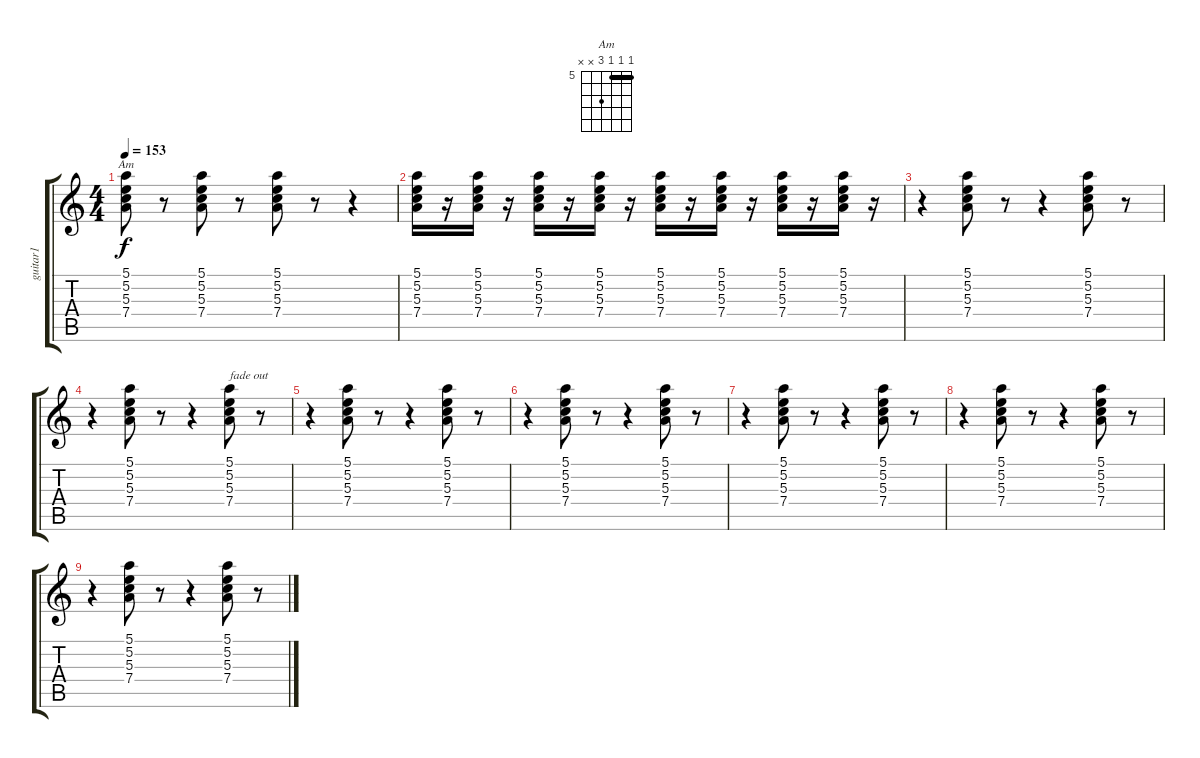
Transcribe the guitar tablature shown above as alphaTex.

\track ("guitar1" "guitar1") {instrument electricguitarjazz}
\staff {score tabs}
\tuning (E4 B3 G3 D3 A2 E2) {hide}
\chord ("Am" 5 5 5 7 x x) {firstfret 5 barre 5}
\ts (4 4)
\tempo 153
\clef g2
\ks c
(5.1 5.2 5.3 7.4).8{ch "Am" dy f} r.8 (5.1 5.2 5.3 7.4).8 r.8 (5.1 5.2 5.3 7.4).8 r.8 r.4 |
(5.1 5.2 5.3 7.4).16 r.16 (5.1 5.2 5.3 7.4).16 r.16 (5.1 5.2 5.3 7.4).16 r.16 (5.1 5.2 5.3 7.4).16 r.16 (5.1 5.2 5.3 7.4).16 r.16 (5.1 5.2 5.3 7.4).16 r.16 (5.1 5.2 5.3 7.4).16 r.16 (5.1 5.2 5.3 7.4).16 r.16 |
r.4 (5.1 5.2 5.3 7.4).8 r.8 r.4 (5.1 5.2 5.3 7.4).8 r.8 |
r.4 (5.1 5.2 5.3 7.4).8 r.8 r.4 (5.1 5.2 5.3 7.4).8{txt "fade out"} r.8 |
r.4 (5.1 5.2 5.3 7.4).8 r.8 r.4 (5.1 5.2 5.3 7.4).8 r.8 |
r.4 (5.1 5.2 5.3 7.4).8 r.8 r.4 (5.1 5.2 5.3 7.4).8 r.8 |
r.4 (5.1 5.2 5.3 7.4).8 r.8 r.4 (5.1 5.2 5.3 7.4).8 r.8 |
r.4 (5.1 5.2 5.3 7.4).8 r.8 r.4 (5.1 5.2 5.3 7.4).8 r.8 |
r.4 (5.1 5.2 5.3 7.4).8 r.8 r.4 (5.1 5.2 5.3 7.4).8 r.8
